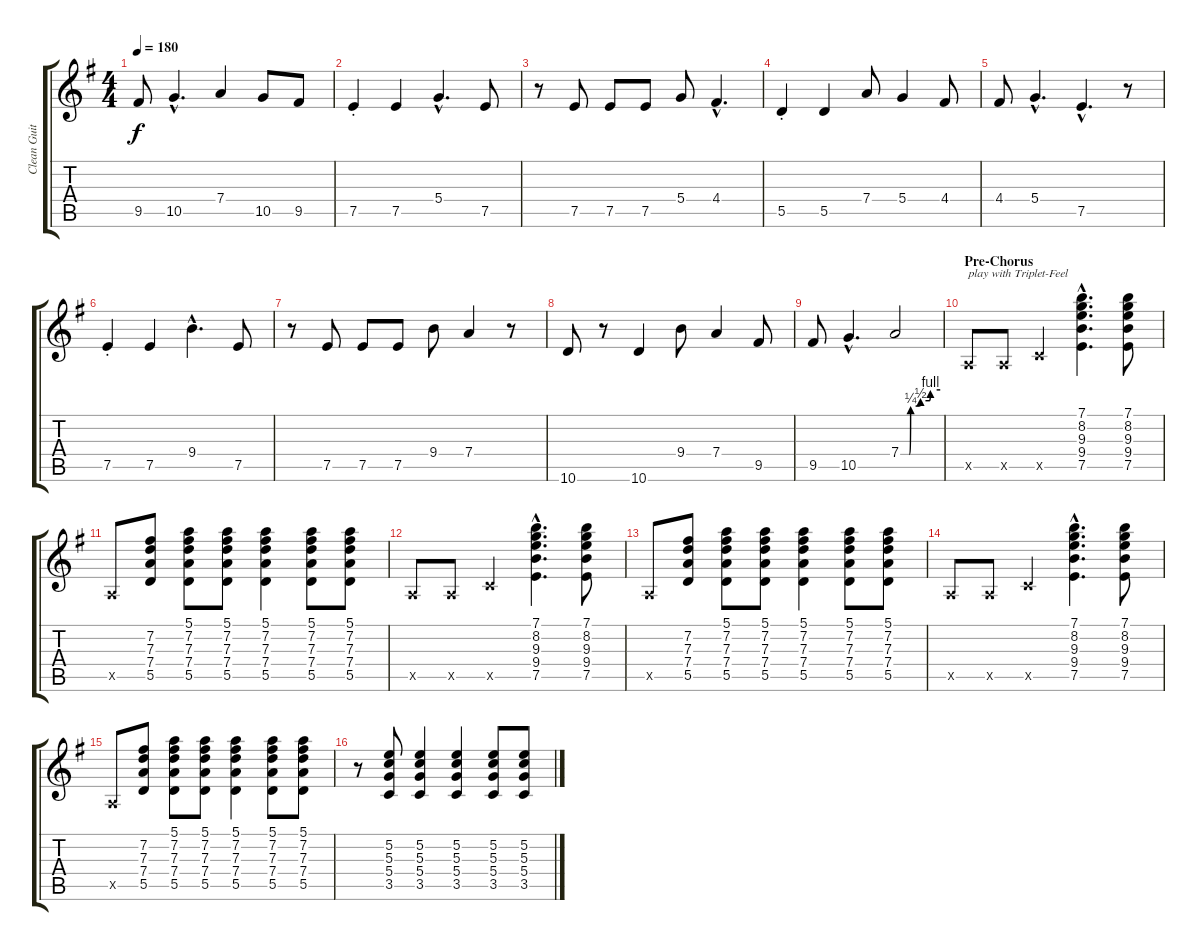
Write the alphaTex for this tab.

\track ("Clean Guitar (Double)" "Clean Guit") {instrument electricguitarjazz}
\staff {score tabs}
\tuning (E4 B3 G3 D3 A2 E2) {hide}
\ts (4 4)
\tempo 180
\clef g2
\ks eminor
9.5.8{dy f} 10.5{hac}.4{d} 7.4.4 10.5.8 9.5.8 |
7.5{st}.4 7.5.4 5.4{hac}.4{d} 7.5.8 |
r.8 7.5.8 7.5.8 7.5.8 5.4.8 4.4{hac}.4{d} |
5.5{st}.4 5.5.4 7.4.8 5.4.4 4.4.8 |
4.4.8 5.4{hac}.4{d} 7.5{hac}.4{d} r.8 |
7.5{st}.4 7.5.4 9.4{hac}.4{d} 7.5.8 |
r.8 7.5.8 7.5.8 7.5.8 9.4.8 7.4.4 r.8 |
10.6.8 r.8 10.6.4 9.4.8 7.4.4 9.5.8 |
9.5.8 10.5{hac}.4{d} 7.4{be (custom 0 0 13 0 15 1 28 1 30 2 43 2 45 4 60 4)}.2 |
\section ("" "Pre-Chorus")
0.5{x}.8{txt "play with Triplet-Feel"} 0.5{x}.8 3.5{x}.4 (7.1{hac} 8.2{hac} 9.3{hac} 9.4{hac} 7.5{hac}).4{d} (7.1 8.2 9.3 9.4 7.5).8 |
0.5{x}.8 (7.2 7.3 7.4 5.5).8 (5.1 7.2 7.3 7.4 5.5).8 (5.1 7.2 7.3 7.4 5.5).8 (5.1 7.2 7.3 7.4 5.5).4 (5.1 7.2 7.3 7.4 5.5).8 (5.1 7.2 7.3 7.4 5.5).8 |
0.5{x}.8 0.5{x}.8 3.5{x}.4 (7.1{hac} 8.2{hac} 9.3{hac} 9.4{hac} 7.5{hac}).4{d} (7.1 8.2 9.3 9.4 7.5).8 |
0.5{x}.8 (7.2 7.3 7.4 5.5).8 (5.1 7.2 7.3 7.4 5.5).8 (5.1 7.2 7.3 7.4 5.5).8 (5.1 7.2 7.3 7.4 5.5).4 (5.1 7.2 7.3 7.4 5.5).8 (5.1 7.2 7.3 7.4 5.5).8 |
0.5{x}.8 0.5{x}.8 3.5{x}.4 (7.1{hac} 8.2{hac} 9.3{hac} 9.4{hac} 7.5{hac}).4{d} (7.1 8.2 9.3 9.4 7.5).8 |
0.5{x}.8 (7.2 7.3 7.4 5.5).8 (5.1 7.2 7.3 7.4 5.5).8 (5.1 7.2 7.3 7.4 5.5).8 (5.1 7.2 7.3 7.4 5.5).4 (5.1 7.2 7.3 7.4 5.5).8 (5.1 7.2 7.3 7.4 5.5).8 |
r.8 (5.2 5.3 5.4 3.5).8 (5.2 5.3 5.4 3.5).4 (5.2 5.3 5.4 3.5).4 (5.2 5.3 5.4 3.5).8 (5.2 5.3 5.4 3.5).8
